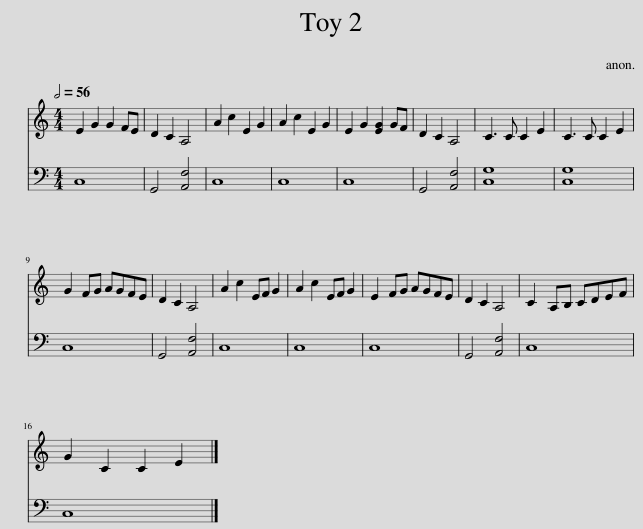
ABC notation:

X:1
%%score 1 2
L:1/8
Q:1/2=56
M:4/4
I:linebreak $
K:C
V:1 treble
V:2 bass
V:1
 E2 G2 G2 FE | D2 C2 A,4 | A2 c2 E2 G2 | A2 c2 E2 G2 | E2 G2 [EG]2 GF | %5
 D2 C2 A,4 | C3 C C2 E2 | C3 C C2 E2 |$ G2 FG AGFE | D2 C2 A,4 | %10
 A2 c2 EF G2 | A2 c2 EF G2 | E2 FG AGFE | D2 C2 A,4 | C2 A,B, CDEF |$ %15
 G2 C2 C2 E2 |] %16
V:2
 C,8 | G,,4 [A,,F,]4 | C,8 | C,8 | C,8 | %5
 G,,4 [A,,F,]4 | [C,G,]8 | [C,G,]8 |$ C,8 | G,,4 [A,,F,]4 | %10
 C,8 | C,8 | C,8 | G,,4 [A,,F,]4 | C,8 |$ %15
 C,8 |] %16
